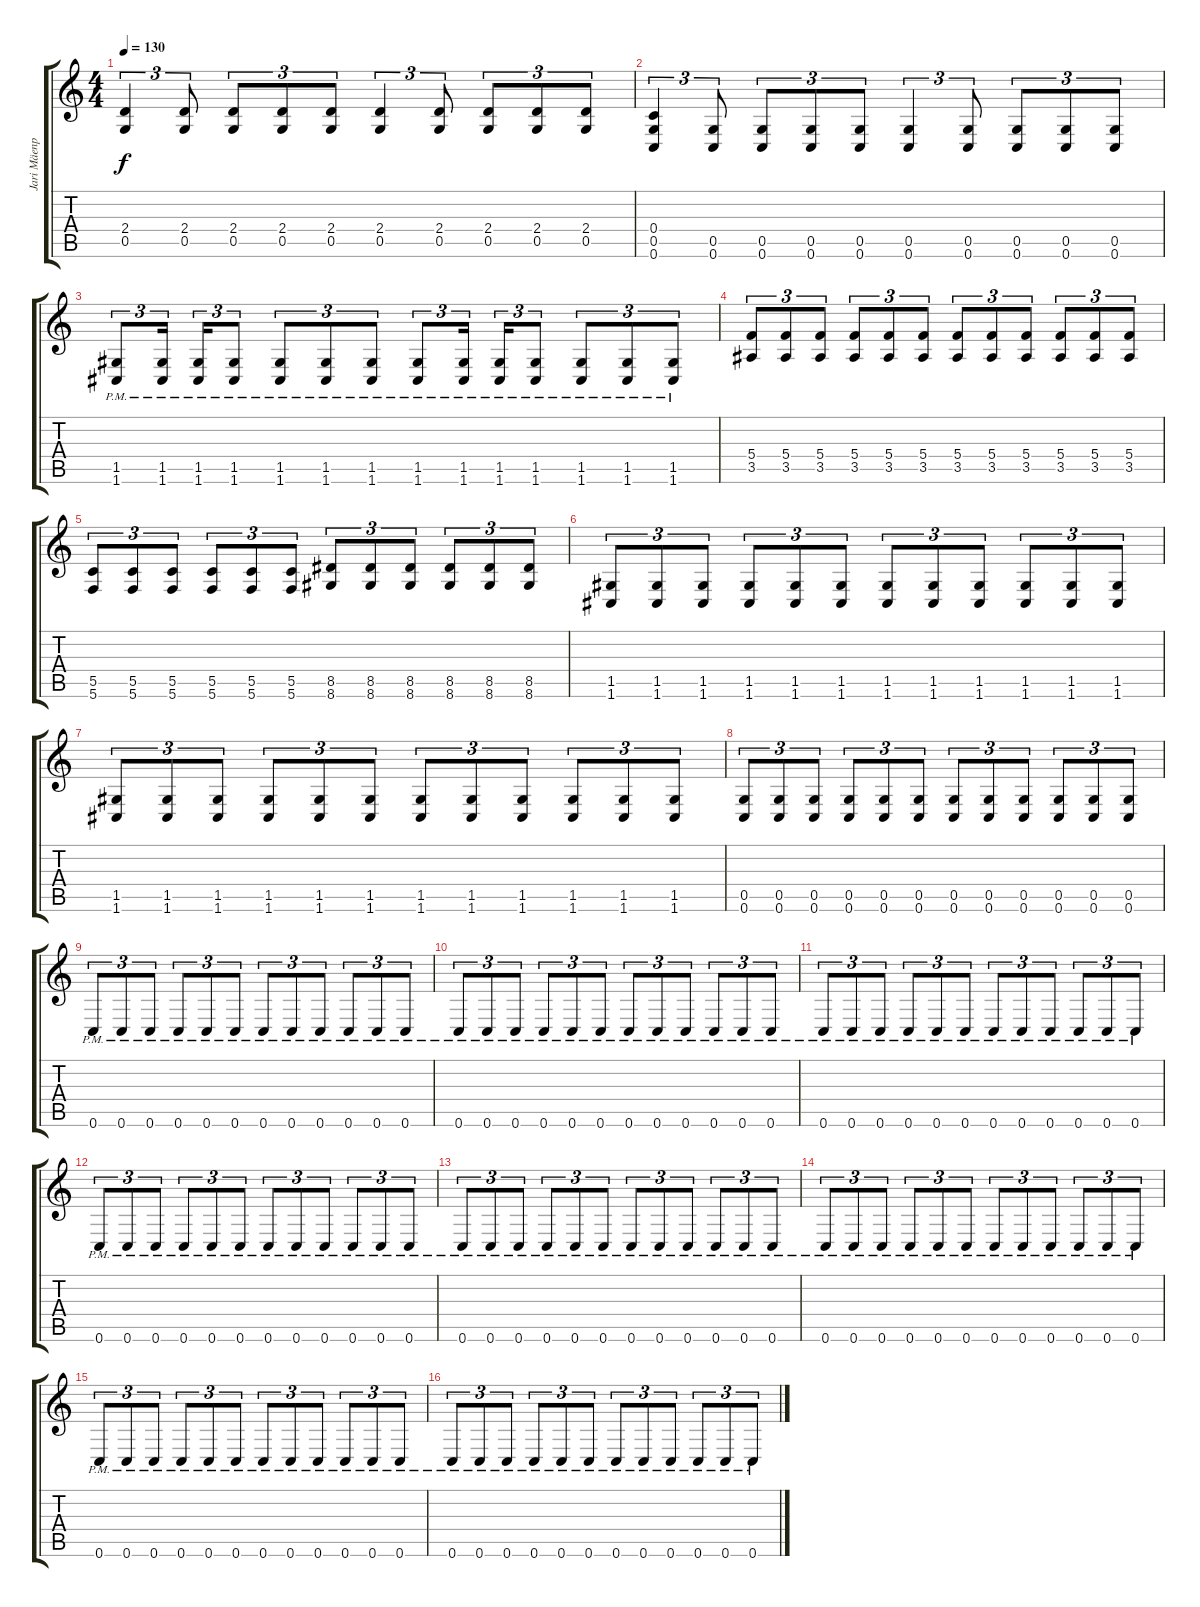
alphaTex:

\track ("Jari Mäenpää" "Jari Mäenp") {instrument distortionguitar}
\staff {score tabs}
\tuning (D4 A3 F3 C3 G2 C2) {hide}
\ts (4 4)
\tempo 130
\clef g2
\ks c
(2.4 0.5).4{tu (3 2) dy f} (2.4 0.5).8{tu (3 2)} (2.4 0.5).8{tu (3 2)} (2.4 0.5).8{tu (3 2)} (2.4 0.5).8{tu (3 2)} (2.4 0.5).4{tu (3 2)} (2.4 0.5).8{tu (3 2)} (2.4 0.5).8{tu (3 2)} (2.4 0.5).8{tu (3 2)} (2.4 0.5).8{tu (3 2)} |
(0.4 0.5 0.6).4{tu (3 2)} (0.5 0.6).8{tu (3 2)} (0.5 0.6).8{tu (3 2)} (0.5 0.6).8{tu (3 2)} (0.5 0.6).8{tu (3 2)} (0.5 0.6).4{tu (3 2)} (0.5 0.6).8{tu (3 2)} (0.5 0.6).8{tu (3 2)} (0.5 0.6).8{tu (3 2)} (0.5 0.6).8{tu (3 2)} |
(1.5{pm} 1.6{pm}).8{tu (3 2)} (1.5{pm} 1.6{pm}).16{tu (3 2) beam splitsecondary} (1.5{pm} 1.6{pm}).16{tu (3 2)} (1.5{pm} 1.6{pm}).8{tu (3 2)} (1.5{pm} 1.6{pm}).8{tu (3 2)} (1.5{pm} 1.6{pm}).8{tu (3 2)} (1.5{pm} 1.6{pm}).8{tu (3 2)} (1.5{pm} 1.6{pm}).8{tu (3 2)} (1.5{pm} 1.6{pm}).16{tu (3 2) beam splitsecondary} (1.5{pm} 1.6{pm}).16{tu (3 2)} (1.5{pm} 1.6{pm}).8{tu (3 2)} (1.5{pm} 1.6{pm}).8{tu (3 2)} (1.5{pm} 1.6{pm}).8{tu (3 2)} (1.5{pm} 1.6{pm}).8{tu (3 2)} |
(5.4 3.5).8{tu (3 2)} (5.4 3.5).8{tu (3 2)} (5.4 3.5).8{tu (3 2)} (5.4 3.5).8{tu (3 2)} (5.4 3.5).8{tu (3 2)} (5.4 3.5).8{tu (3 2)} (5.4 3.5).8{tu (3 2)} (5.4 3.5).8{tu (3 2)} (5.4 3.5).8{tu (3 2)} (5.4 3.5).8{tu (3 2)} (5.4 3.5).8{tu (3 2)} (5.4 3.5).8{tu (3 2)} |
(5.5 5.6).8{tu (3 2)} (5.5 5.6).8{tu (3 2)} (5.5 5.6).8{tu (3 2)} (5.5 5.6).8{tu (3 2)} (5.5 5.6).8{tu (3 2)} (5.5 5.6).8{tu (3 2)} (8.5 8.6).8{tu (3 2)} (8.5 8.6).8{tu (3 2)} (8.5 8.6).8{tu (3 2)} (8.5 8.6).8{tu (3 2)} (8.5 8.6).8{tu (3 2)} (8.5 8.6).8{tu (3 2)} |
(1.5 1.6).8{tu (3 2)} (1.5 1.6).8{tu (3 2)} (1.5 1.6).8{tu (3 2)} (1.5 1.6).8{tu (3 2)} (1.5 1.6).8{tu (3 2)} (1.5 1.6).8{tu (3 2)} (1.5 1.6).8{tu (3 2)} (1.5 1.6).8{tu (3 2)} (1.5 1.6).8{tu (3 2)} (1.5 1.6).8{tu (3 2)} (1.5 1.6).8{tu (3 2)} (1.5 1.6).8{tu (3 2)} |
(1.5 1.6).8{tu (3 2)} (1.5 1.6).8{tu (3 2)} (1.5 1.6).8{tu (3 2)} (1.5 1.6).8{tu (3 2)} (1.5 1.6).8{tu (3 2)} (1.5 1.6).8{tu (3 2)} (1.5 1.6).8{tu (3 2)} (1.5 1.6).8{tu (3 2)} (1.5 1.6).8{tu (3 2)} (1.5 1.6).8{tu (3 2)} (1.5 1.6).8{tu (3 2)} (1.5 1.6).8{tu (3 2)} |
(0.5 0.6).8{tu (3 2)} (0.5 0.6).8{tu (3 2)} (0.5 0.6).8{tu (3 2)} (0.5 0.6).8{tu (3 2)} (0.5 0.6).8{tu (3 2)} (0.5 0.6).8{tu (3 2)} (0.5 0.6).8{tu (3 2)} (0.5 0.6).8{tu (3 2)} (0.5 0.6).8{tu (3 2)} (0.5 0.6).8{tu (3 2)} (0.5 0.6).8{tu (3 2)} (0.5 0.6).8{tu (3 2)} |
0.6{pm}.8{tu (3 2)} 0.6{pm}.8{tu (3 2)} 0.6{pm}.8{tu (3 2)} 0.6{pm}.8{tu (3 2)} 0.6{pm}.8{tu (3 2)} 0.6{pm}.8{tu (3 2)} 0.6{pm}.8{tu (3 2)} 0.6{pm}.8{tu (3 2)} 0.6{pm}.8{tu (3 2)} 0.6{pm}.8{tu (3 2)} 0.6{pm}.8{tu (3 2)} 0.6{pm}.8{tu (3 2)} |
0.6{pm}.8{tu (3 2)} 0.6{pm}.8{tu (3 2)} 0.6{pm}.8{tu (3 2)} 0.6{pm}.8{tu (3 2)} 0.6{pm}.8{tu (3 2)} 0.6{pm}.8{tu (3 2)} 0.6{pm}.8{tu (3 2)} 0.6{pm}.8{tu (3 2)} 0.6{pm}.8{tu (3 2)} 0.6{pm}.8{tu (3 2)} 0.6{pm}.8{tu (3 2)} 0.6{pm}.8{tu (3 2)} |
0.6{pm}.8{tu (3 2)} 0.6{pm}.8{tu (3 2)} 0.6{pm}.8{tu (3 2)} 0.6{pm}.8{tu (3 2)} 0.6{pm}.8{tu (3 2)} 0.6{pm}.8{tu (3 2)} 0.6{pm}.8{tu (3 2)} 0.6{pm}.8{tu (3 2)} 0.6{pm}.8{tu (3 2)} 0.6{pm}.8{tu (3 2)} 0.6{pm}.8{tu (3 2)} 0.6{pm}.8{tu (3 2)} |
0.6{pm}.8{tu (3 2)} 0.6{pm}.8{tu (3 2)} 0.6{pm}.8{tu (3 2)} 0.6{pm}.8{tu (3 2)} 0.6{pm}.8{tu (3 2)} 0.6{pm}.8{tu (3 2)} 0.6{pm}.8{tu (3 2)} 0.6{pm}.8{tu (3 2)} 0.6{pm}.8{tu (3 2)} 0.6{pm}.8{tu (3 2)} 0.6{pm}.8{tu (3 2)} 0.6{pm}.8{tu (3 2)} |
0.6{pm}.8{tu (3 2)} 0.6{pm}.8{tu (3 2)} 0.6{pm}.8{tu (3 2)} 0.6{pm}.8{tu (3 2)} 0.6{pm}.8{tu (3 2)} 0.6{pm}.8{tu (3 2)} 0.6{pm}.8{tu (3 2)} 0.6{pm}.8{tu (3 2)} 0.6{pm}.8{tu (3 2)} 0.6{pm}.8{tu (3 2)} 0.6{pm}.8{tu (3 2)} 0.6{pm}.8{tu (3 2)} |
0.6{pm}.8{tu (3 2)} 0.6{pm}.8{tu (3 2)} 0.6{pm}.8{tu (3 2)} 0.6{pm}.8{tu (3 2)} 0.6{pm}.8{tu (3 2)} 0.6{pm}.8{tu (3 2)} 0.6{pm}.8{tu (3 2)} 0.6{pm}.8{tu (3 2)} 0.6{pm}.8{tu (3 2)} 0.6{pm}.8{tu (3 2)} 0.6{pm}.8{tu (3 2)} 0.6{pm}.8{tu (3 2)} |
0.6{pm}.8{tu (3 2)} 0.6{pm}.8{tu (3 2)} 0.6{pm}.8{tu (3 2)} 0.6{pm}.8{tu (3 2)} 0.6{pm}.8{tu (3 2)} 0.6{pm}.8{tu (3 2)} 0.6{pm}.8{tu (3 2)} 0.6{pm}.8{tu (3 2)} 0.6{pm}.8{tu (3 2)} 0.6{pm}.8{tu (3 2)} 0.6{pm}.8{tu (3 2)} 0.6{pm}.8{tu (3 2)} |
0.6{pm}.8{tu (3 2)} 0.6{pm}.8{tu (3 2)} 0.6{pm}.8{tu (3 2)} 0.6{pm}.8{tu (3 2)} 0.6{pm}.8{tu (3 2)} 0.6{pm}.8{tu (3 2)} 0.6{pm}.8{tu (3 2)} 0.6{pm}.8{tu (3 2)} 0.6{pm}.8{tu (3 2)} 0.6{pm}.8{tu (3 2)} 0.6{pm}.8{tu (3 2)} 0.6{pm}.8{tu (3 2)}
